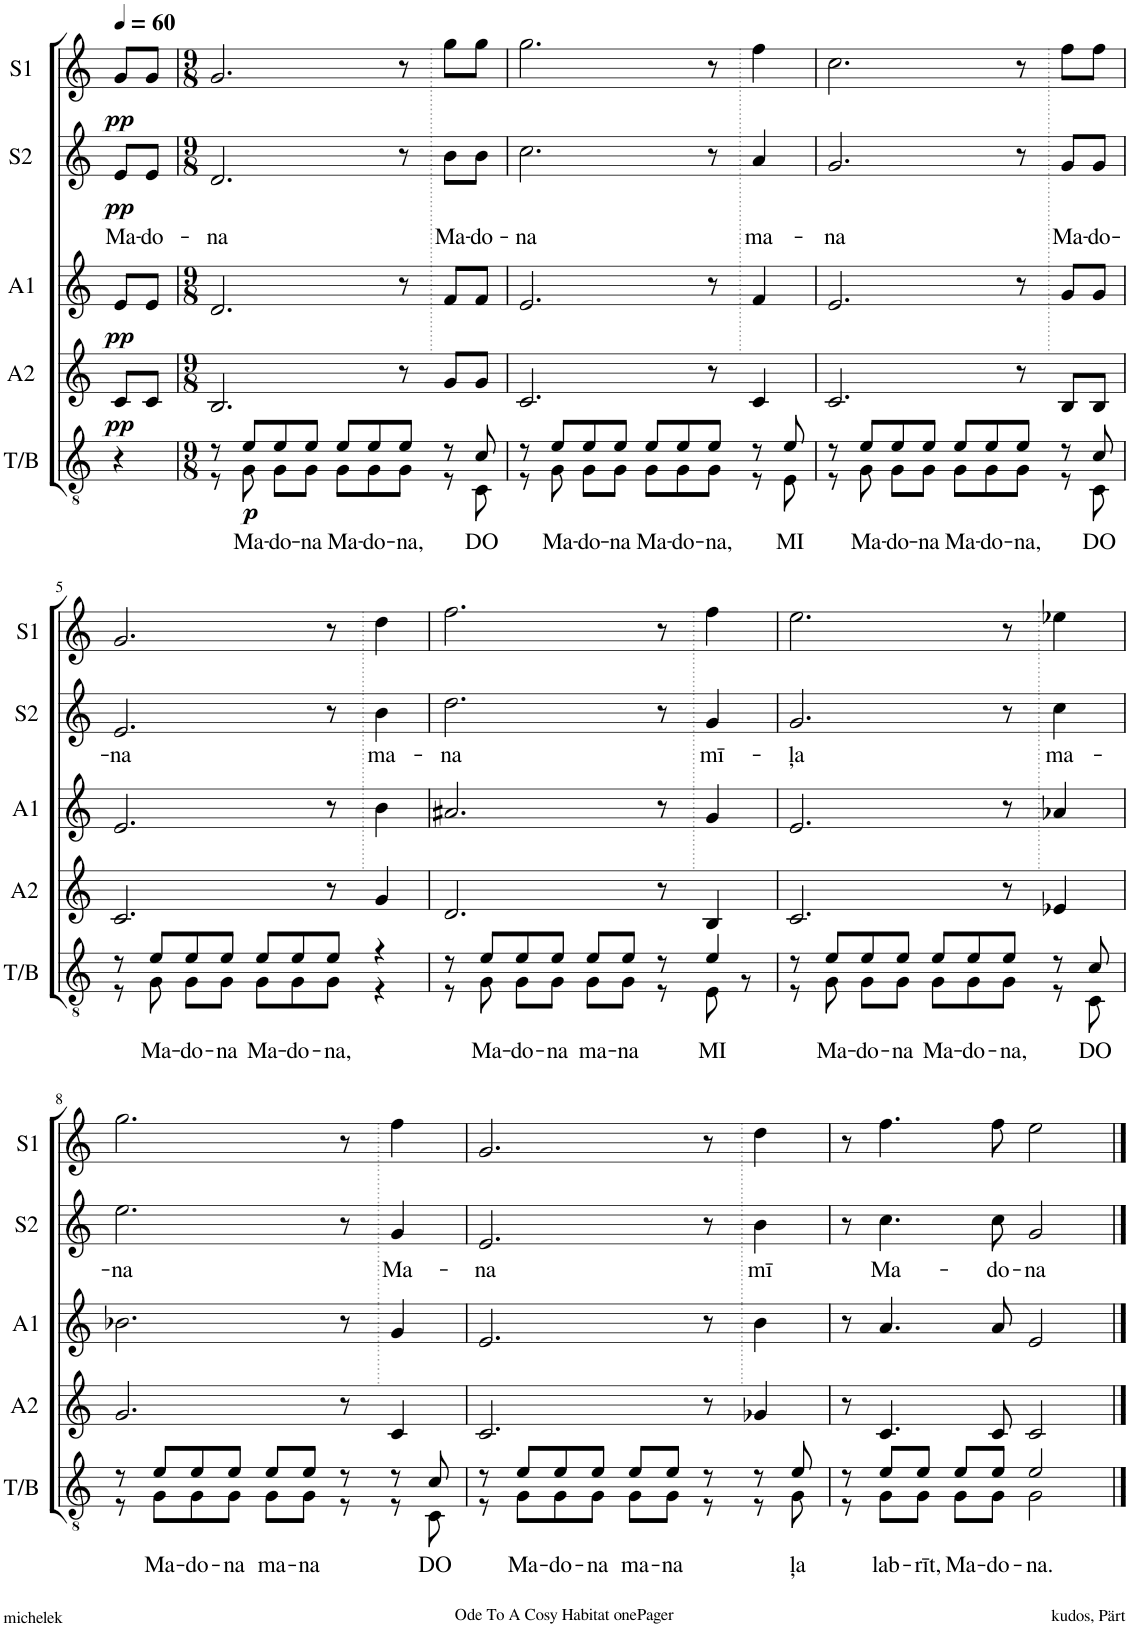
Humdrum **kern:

**kern	**text	**dynam	**kern	**dynam	**kern	**dynam	**kern	**text	**dynam	**kern	**dynam
*part5	*part5	*part5	*part4	*part4	*part3	*part3	*part2	*part2	*part2	*part1	*part1
*staff5	*staff5	*staff5	*staff4	*staff4	*staff3	*staff3	*staff2	*staff2	*staff2	*staff1	*staff1
*I"T/B	*	*	*I"A2	*	*I"A1	*	*I"S2	*	*	*I"S1	*
*I'T/B	*	*	*I'A2	*	*I'A1	*	*I'S2	*	*	*I'S1	*
*clefGv2	*	*	*clefG2	*	*clefG2	*	*clefG2	*	*	*clefG2	*
*	*	*	*Trd1c2	*	*Trd1c2	*	*	*	*	*	*
*k[]	*	*	*k[]	*	*k[]	*	*k[]	*	*	*k[]	*
=1	=1	=1	=1	=1	=1	=1	=1	=1	=1	=1	=1
!	!	!	!	!LO:DY:b	!	!LO:DY:b	!	!LO:LY:b	!LO:DY:b	!	!LO:DY:b
4r	.	.	8c/L	pp	8e/L	pp	8e/L	Ma-	pp	8g/L	pp
!	!	!	!	!	!	!	!	!LO:LY:b	!	!	!
.	.	.	8c/J	.	8e/J	.	8e/J	-do-	.	8g/J	.
=2	=2	=2	=2	=2	=2	=2	=2	=2	=2	=2	=2
*M9/8	*	*	*M9/8	*	*M9/8	*	*M9/8	*	*	*M9/8	*
*^	*	*	*	*	*	*	*	*	*	*	*
!	!	!	!	!	!	!	!	!	!LO:LY:b	!	!	!
8r	8r	.	.	2.B/	.	2.d/	.	2.d/	-na	.	2.g/	.
!	!	!LO:LY:b	!LO:DY:b	!	!	!	!	!	!	!	!	!
8e/L	8G\	Ma-	p	.	.	.	.	.	.	.	.	.
!	!	!LO:LY:b	!	!	!	!	!	!	!	!	!	!
8e/	8G\L	-do-	.	.	.	.	.	.	.	.	.	.
!	!	!LO:LY:b	!	!	!	!	!	!	!	!	!	!
8e/J	8G\J	-na	.	.	.	.	.	.	.	.	.	.
!	!	!LO:LY:b	!	!	!	!	!	!	!	!	!	!
8e/L	8G\L	Ma-	.	.	.	.	.	.	.	.	.	.
!	!	!LO:LY:b	!	!	!	!	!	!	!	!	!	!
8e/	8G\	-do-	.	.	.	.	.	.	.	.	.	.
!	!	!LO:LY:b	!	!	!	!	!	!	!	!	!	!
8e/J	8G\J	-na,	.	8r	.	8r	.	8r	.	.	8r	.
!	!	!	!	!	!	!	!	!	!LO:LY:b	!	!	!
8r	8r	.	.	8g/L	.	8f/L	.	8b\L	Ma-	.	8gg\L	.
!	!	!LO:LY:b	!	!	!	!	!	!	!LO:LY:b	!	!	!
8c/	8C\	DO	.	8g/J	.	8f/J	.	8b\J	-do-	.	8gg\J	.
=3	=3	=3	=3	=3	=3	=3	=3	=3	=3	=3	=3	=3
!	!	!	!	!	!	!	!	!	!LO:LY:b	!	!	!
8r	8r	.	.	2.c/	.	2.e/	.	2.cc\	-na	.	2.gg\	.
!	!	!LO:LY:b	!	!	!	!	!	!	!	!	!	!
8e/L	8G\	Ma-	.	.	.	.	.	.	.	.	.	.
!	!	!LO:LY:b	!	!	!	!	!	!	!	!	!	!
8e/	8G\L	-do-	.	.	.	.	.	.	.	.	.	.
!	!	!LO:LY:b	!	!	!	!	!	!	!	!	!	!
8e/J	8G\J	-na	.	.	.	.	.	.	.	.	.	.
!	!	!LO:LY:b	!	!	!	!	!	!	!	!	!	!
8e/L	8G\L	Ma-	.	.	.	.	.	.	.	.	.	.
!	!	!LO:LY:b	!	!	!	!	!	!	!	!	!	!
8e/	8G\	-do-	.	.	.	.	.	.	.	.	.	.
!	!	!LO:LY:b	!	!	!	!	!	!	!	!	!	!
8e/J	8G\J	-na,	.	8r	.	8r	.	8r	.	.	8r	.
!	!	!	!	!	!	!	!	!	!LO:LY:b	!	!	!
8r	8r	.	.	4c/	.	4f/	.	4a/	ma-	.	4ff\	.
!	!	!LO:LY:b	!	!	!	!	!	!	!	!	!	!
8e/	8E\	MI	.	.	.	.	.	.	.	.	.	.
=4	=4	=4	=4	=4	=4	=4	=4	=4	=4	=4	=4	=4
!	!	!	!	!	!	!	!	!	!LO:LY:b	!	!	!
8r	8r	.	.	2.c/	.	2.e/	.	2.g/	-na	.	2.cc\	.
!	!	!LO:LY:b	!	!	!	!	!	!	!	!	!	!
8e/L	8G\	Ma-	.	.	.	.	.	.	.	.	.	.
!	!	!LO:LY:b	!	!	!	!	!	!	!	!	!	!
8e/	8G\L	-do-	.	.	.	.	.	.	.	.	.	.
!	!	!LO:LY:b	!	!	!	!	!	!	!	!	!	!
8e/J	8G\J	-na	.	.	.	.	.	.	.	.	.	.
!	!	!LO:LY:b	!	!	!	!	!	!	!	!	!	!
8e/L	8G\L	Ma-	.	.	.	.	.	.	.	.	.	.
!	!	!LO:LY:b	!	!	!	!	!	!	!	!	!	!
8e/	8G\	-do-	.	.	.	.	.	.	.	.	.	.
!	!	!LO:LY:b	!	!	!	!	!	!	!	!	!	!
8e/J	8G\J	-na,	.	8r	.	8r	.	8r	.	.	8r	.
!	!	!	!	!	!	!	!	!	!LO:LY:b	!	!	!
8r	8r	.	.	8B/L	.	8g/L	.	8g/L	Ma-	.	8ff\L	.
!	!	!LO:LY:b	!	!	!	!	!	!	!LO:LY:b	!	!	!
8c/	8C\	DO	.	8B/J	.	8g/J	.	8g/J	-do-	.	8ff\J	.
!!LO:LB:g=z
=5	=5	=5	=5	=5	=5	=5	=5	=5	=5	=5	=5	=5
!	!	!	!	!	!	!	!	!	!LO:LY:b	!	!	!
8r	8r	.	.	2.c/	.	2.e/	.	2.e/	-na	.	2.g/	.
!	!	!LO:LY:b	!	!	!	!	!	!	!	!	!	!
8e/L	8G\	Ma-	.	.	.	.	.	.	.	.	.	.
!	!	!LO:LY:b	!	!	!	!	!	!	!	!	!	!
8e/	8G\L	-do-	.	.	.	.	.	.	.	.	.	.
!	!	!LO:LY:b	!	!	!	!	!	!	!	!	!	!
8e/J	8G\J	-na	.	.	.	.	.	.	.	.	.	.
!	!	!LO:LY:b	!	!	!	!	!	!	!	!	!	!
8e/L	8G\L	Ma-	.	.	.	.	.	.	.	.	.	.
!	!	!LO:LY:b	!	!	!	!	!	!	!	!	!	!
8e/	8G\	-do-	.	.	.	.	.	.	.	.	.	.
!	!	!LO:LY:b	!	!	!	!	!	!	!	!	!	!
8e/J	8G\J	-na,	.	8r	.	8r	.	8r	.	.	8r	.
!	!	!	!	!	!	!	!	!	!LO:LY:b	!	!	!
4r	4r	.	.	4g/	.	4b\	.	4b\	ma-	.	4dd\	.
=6	=6	=6	=6	=6	=6	=6	=6	=6	=6	=6	=6	=6
!	!	!	!	!	!	!	!	!	!LO:LY:b	!	!	!
8r	8r	.	.	2.d/	.	2.a#X/	.	2.dd\	-na	.	2.ff\	.
!	!	!LO:LY:b	!	!	!	!	!	!	!	!	!	!
8e/L	8G\	Ma-	.	.	.	.	.	.	.	.	.	.
!	!	!LO:LY:b	!	!	!	!	!	!	!	!	!	!
8e/	8G\L	-do-	.	.	.	.	.	.	.	.	.	.
!	!	!LO:LY:b	!	!	!	!	!	!	!	!	!	!
8e/J	8G\J	-na	.	.	.	.	.	.	.	.	.	.
!	!	!LO:LY:b	!	!	!	!	!	!	!	!	!	!
8e/L	8G\L	ma-	.	.	.	.	.	.	.	.	.	.
!	!	!LO:LY:b	!	!	!	!	!	!	!	!	!	!
8e/J	8G\J	-na	.	.	.	.	.	.	.	.	.	.
8r	8r	.	.	8r	.	8r	.	8r	.	.	8r	.
!	!	!LO:LY:b	!	!	!	!	!	!	!LO:LY:b	!	!	!
4e/	8E\	MI	.	4B/	.	4g/	.	4g/	mī-	.	4ff\	.
.	8r	.	.	.	.	.	.	.	.	.	.	.
=7	=7	=7	=7	=7	=7	=7	=7	=7	=7	=7	=7	=7
!	!	!	!	!	!	!	!	!	!LO:LY:b	!	!	!
8r	8r	.	.	2.c/	.	2.e/	.	2.g/	-ļa	.	2.ee\	.
!	!	!LO:LY:b	!	!	!	!	!	!	!	!	!	!
8e/L	8G\	Ma-	.	.	.	.	.	.	.	.	.	.
!	!	!LO:LY:b	!	!	!	!	!	!	!	!	!	!
8e/	8G\L	-do-	.	.	.	.	.	.	.	.	.	.
!	!	!LO:LY:b	!	!	!	!	!	!	!	!	!	!
8e/J	8G\J	-na	.	.	.	.	.	.	.	.	.	.
!	!	!LO:LY:b	!	!	!	!	!	!	!	!	!	!
8e/L	8G\L	Ma-	.	.	.	.	.	.	.	.	.	.
!	!	!LO:LY:b	!	!	!	!	!	!	!	!	!	!
8e/	8G\	-do-	.	.	.	.	.	.	.	.	.	.
!	!	!LO:LY:b	!	!	!	!	!	!	!	!	!	!
8e/J	8G\J	-na,	.	8r	.	8r	.	8r	.	.	8r	.
!	!	!	!	!	!	!	!	!	!LO:LY:b	!	!	!
8r	8r	.	.	4e-X/	.	4a-X/	.	4cc\	ma-	.	4ee-X\	.
!	!	!LO:LY:b	!	!	!	!	!	!	!	!	!	!
8c/	8C\	DO	.	.	.	.	.	.	.	.	.	.
!!LO:LB:g=z
=8	=8	=8	=8	=8	=8	=8	=8	=8	=8	=8	=8	=8
!	!	!	!	!	!	!	!	!	!LO:LY:b	!	!	!
8r	8r	.	.	2.g/	.	2.b-X\	.	2.ee\	-na	.	2.gg\	.
!	!	!LO:LY:b	!	!	!	!	!	!	!	!	!	!
8e/L	8G\L	Ma-	.	.	.	.	.	.	.	.	.	.
!	!	!LO:LY:b	!	!	!	!	!	!	!	!	!	!
8e/	8G\	-do-	.	.	.	.	.	.	.	.	.	.
!	!	!LO:LY:b	!	!	!	!	!	!	!	!	!	!
8e/J	8G\J	-na	.	.	.	.	.	.	.	.	.	.
!	!	!LO:LY:b	!	!	!	!	!	!	!	!	!	!
8e/L	8G\L	ma-	.	.	.	.	.	.	.	.	.	.
!	!	!LO:LY:b	!	!	!	!	!	!	!	!	!	!
8e/J	8G\J	-na	.	.	.	.	.	.	.	.	.	.
8r	8r	.	.	8r	.	8r	.	8r	.	.	8r	.
!	!	!	!	!	!	!	!	!	!LO:LY:b	!	!	!
8r	8r	.	.	4c/	.	4g/	.	4g/	Ma-	.	4ff\	.
!	!	!LO:LY:b	!	!	!	!	!	!	!	!	!	!
8c/	8C\	DO	.	.	.	.	.	.	.	.	.	.
=9	=9	=9	=9	=9	=9	=9	=9	=9	=9	=9	=9	=9
!	!	!	!	!	!	!	!	!	!LO:LY:b	!	!	!
8r	8r	.	.	2.c/	.	2.e/	.	2.e/	-na	.	2.g/	.
!	!	!LO:LY:b	!	!	!	!	!	!	!	!	!	!
8e/L	8G\L	Ma-	.	.	.	.	.	.	.	.	.	.
!	!	!LO:LY:b	!	!	!	!	!	!	!	!	!	!
8e/	8G\	-do-	.	.	.	.	.	.	.	.	.	.
!	!	!LO:LY:b	!	!	!	!	!	!	!	!	!	!
8e/J	8G\J	-na	.	.	.	.	.	.	.	.	.	.
!	!	!LO:LY:b	!	!	!	!	!	!	!	!	!	!
8e/L	8G\L	ma-	.	.	.	.	.	.	.	.	.	.
!	!	!LO:LY:b	!	!	!	!	!	!	!	!	!	!
8e/J	8G\J	-na	.	.	.	.	.	.	.	.	.	.
8r	8r	.	.	8r	.	8r	.	8r	.	.	8r	.
!	!	!	!	!	!	!	!	!	!LO:LY:b	!	!	!
8r	8r	.	.	4g-X/	.	4b\	.	4b\	mī	.	4dd\	.
!	!	!LO:LY:b	!	!	!	!	!	!	!	!	!	!
8e/	8G\	ļa	.	.	.	.	.	.	.	.	.	.
=10	=10	=10	=10	=10	=10	=10	=10	=10	=10	=10	=10	=10
8r	8r	.	.	8r	.	8r	.	8r	.	.	8r	.
!	!	!LO:LY:b	!	!	!	!	!	!	!LO:LY:b	!	!	!
8e/L	8G\L	lab-	.	4.c/	.	4.a/	.	4.cc\	Ma-	.	4.ff\	.
!	!	!LO:LY:b	!	!	!	!	!	!	!	!	!	!
8e/J	8G\J	-rīt,	.	.	.	.	.	.	.	.	.	.
!	!	!LO:LY:b	!	!	!	!	!	!	!	!	!	!
8e/L	8G\L	Ma-	.	.	.	.	.	.	.	.	.	.
!	!	!LO:LY:b	!	!	!	!	!	!	!LO:LY:b	!	!	!
8e/J	8G\J	-do-	.	8c/	.	8a/	.	8cc\	-do-	.	8ff\	.
!	!	!LO:LY:b	!	!	!	!	!	!	!LO:LY:b	!	!	!
2e/	2G\	-na.	.	2c/	.	2e/	.	2g/	-na	.	2ee\	.
*v	*v	*	*	*	*	*	*	*	*	*	*	*
==	==	==	==	==	==	==	==	==	==	==	==
*-	*-	*-	*-	*-	*-	*-	*-	*-	*-	*-	*-
